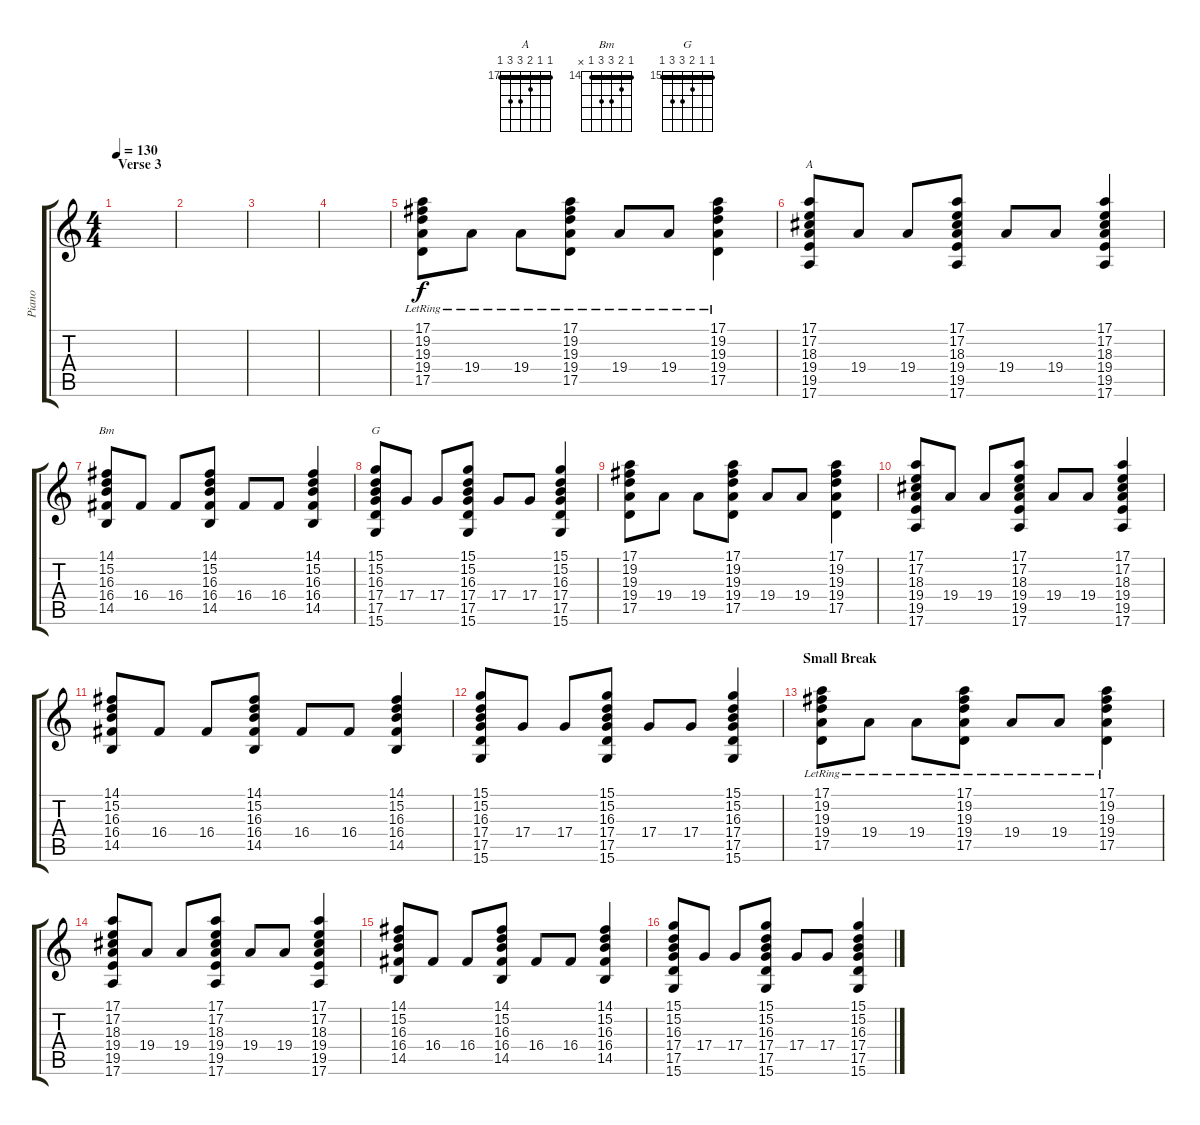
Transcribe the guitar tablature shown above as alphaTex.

\track ("Piano" "Piano") {instrument acousticgrandpiano}
\staff {score tabs}
\tuning (E4 B3 G3 D3 A2 E2) {hide}
\chord ("A" 17 17 18 19 19 17) {firstfret 17 barre 17}
\chord ("Bm" 14 15 16 16 14 x) {firstfret 14 barre 14}
\chord ("G" 15 15 16 17 17 15) {firstfret 15 barre 15}
\ts (4 4)
\section ("" "Verse 3")
\tempo 130
\clef g2
\ks c
|
|
|
|
(17.1{lr} 19.2{lr} 19.3{lr} 19.4{lr} 17.5{lr}).8 19.4{lr}.8 19.4{lr}.8 (17.1{lr} 19.2{lr} 19.3{lr} 19.4{lr} 17.5{lr}).8 19.4{lr}.8 19.4{lr}.8 (17.1{lr} 19.2{lr} 19.3{lr} 19.4{lr} 17.5{lr}).4 |
(17.1 17.2 18.3 19.4 19.5 17.6).8{ch "A"} 19.4.8 19.4.8 (17.1 17.2 18.3 19.4 19.5 17.6).8 19.4.8 19.4.8 (17.1 17.2 18.3 19.4 19.5 17.6).4 |
(14.1 15.2 16.3 16.4 14.5).8{ch "Bm"} 16.4.8 16.4.8 (14.1 15.2 16.3 16.4 14.5).8 16.4.8 16.4.8 (14.1 15.2 16.3 16.4 14.5).4 |
(15.1 15.2 16.3 17.4 17.5 15.6).8{ch "G"} 17.4.8 17.4.8 (15.1 15.2 16.3 17.4 17.5 15.6).8 17.4.8 17.4.8 (15.1 15.2 16.3 17.4 17.5 15.6).4 |
(17.1 19.2 19.3 19.4 17.5).8 19.4.8 19.4.8 (17.1 19.2 19.3 19.4 17.5).8 19.4.8 19.4.8 (17.1 19.2 19.3 19.4 17.5).4 |
(17.1 17.2 18.3 19.4 19.5 17.6).8 19.4.8 19.4.8 (17.1 17.2 18.3 19.4 19.5 17.6).8 19.4.8 19.4.8 (17.1 17.2 18.3 19.4 19.5 17.6).4 |
(14.1 15.2 16.3 16.4 14.5).8 16.4.8 16.4.8 (14.1 15.2 16.3 16.4 14.5).8 16.4.8 16.4.8 (14.1 15.2 16.3 16.4 14.5).4 |
(15.1 15.2 16.3 17.4 17.5 15.6).8 17.4.8 17.4.8 (15.1 15.2 16.3 17.4 17.5 15.6).8 17.4.8 17.4.8 (15.1 15.2 16.3 17.4 17.5 15.6).4 |
\section ("" "Small Break")
(17.1{lr} 19.2{lr} 19.3{lr} 19.4{lr} 17.5{lr}).8{volume 10} 19.4{lr}.8 19.4{lr}.8 (17.1{lr} 19.2{lr} 19.3{lr} 19.4{lr} 17.5{lr}).8 19.4{lr}.8 19.4{lr}.8 (17.1{lr} 19.2{lr} 19.3{lr} 19.4{lr} 17.5{lr}).4 |
(17.1 17.2 18.3 19.4 19.5 17.6).8 19.4.8 19.4.8 (17.1 17.2 18.3 19.4 19.5 17.6).8 19.4.8 19.4.8 (17.1 17.2 18.3 19.4 19.5 17.6).4 |
(14.1 15.2 16.3 16.4 14.5).8 16.4.8 16.4.8 (14.1 15.2 16.3 16.4 14.5).8 16.4.8 16.4.8 (14.1 15.2 16.3 16.4 14.5).4 |
(15.1 15.2 16.3 17.4 17.5 15.6).8 17.4.8 17.4.8 (15.1 15.2 16.3 17.4 17.5 15.6).8 17.4.8 17.4.8 (15.1 15.2 16.3 17.4 17.5 15.6).4
